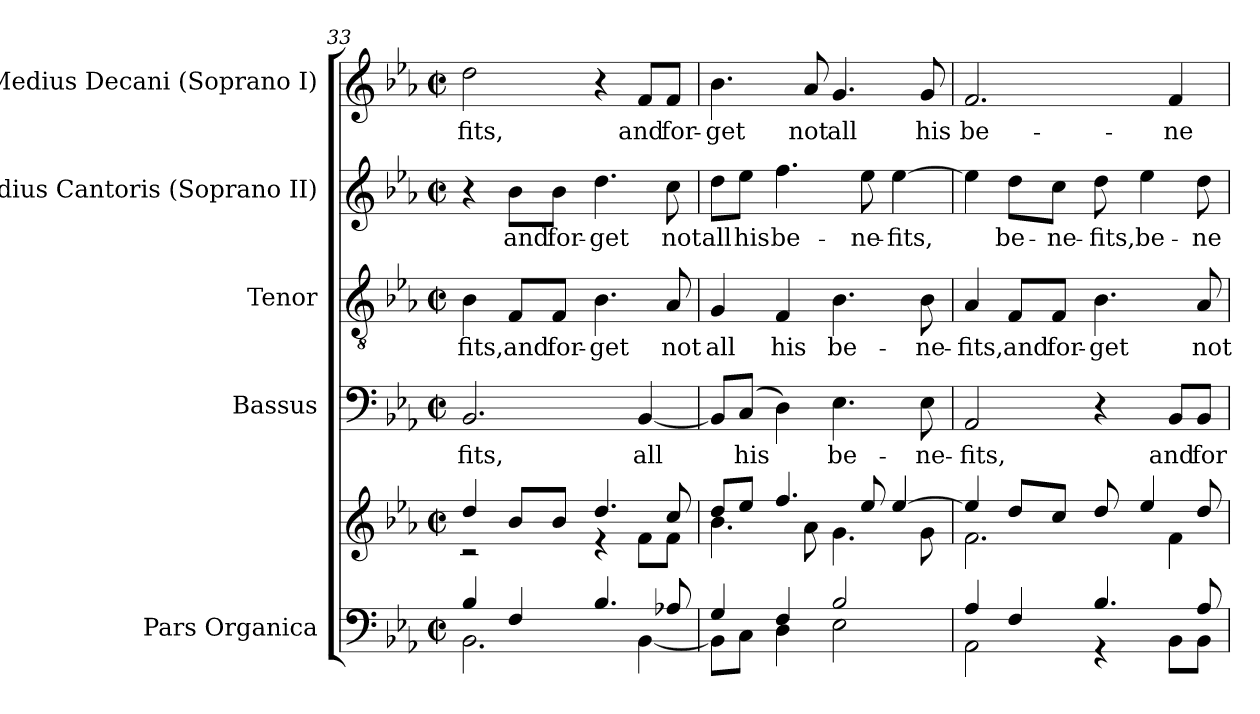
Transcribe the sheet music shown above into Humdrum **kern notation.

**kern	**kern	**kern	**text	**kern	**text	**kern	**text	**kern	**text
*part5	*part5	*part4	*part4	*part3	*part3	*part2	*part2	*part1	*part1
*staff6	*staff5	*staff4	*staff4	*staff3	*staff3	*staff2	*staff2	*staff1	*staff1
*I"Pars Organica	*	*I"Bassus	*	*I"Tenor	*	*I"Medius Cantoris (Soprano II)	*	*I"Medius Decani (Soprano I)	*
*clefF4	*clefG2	*clefF4	*	*clefGv2	*	*clefG2	*	*clefG2	*
*	*	*	*	*ITrd7c12	*	*	*	*	*
*k[b-e-a-]	*k[b-e-a-]	*k[b-e-a-]	*	*k[b-e-a-]	*	*k[b-e-a-]	*	*k[b-e-a-]	*
*E-:	*E-:	*E-:	*	*E-:	*	*E-:	*	*E-:	*
*M2/2	*M2/2	*M2/2	*	*M2/2	*	*M2/2	*	*M2/2	*
*met(c|)	*met(c|)	*met(c|)	*	*met(c|)	*	*met(c|)	*	*met(c|)	*
=33	=33	=33	=33	=33	=33	=33	=33	=33	=33
*^	*^	*	*	*	*	*	*	*	*
!	!	!	!	!	!LO:LY:b:color=#000000	!	!	!	!	!	!
!	!	!	!	!	!	!	!LO:LY:b:color=#000000	!	!	!	!
!	!	!	!	!	!	!	!	!	!	!	!LO:LY:b:color=#000000
4B-i/	2.BB-i\	4ddi/	2r	2.BB-i/	-fits,	4BB-i\	-fits,	4r	.	2ddi\	-fits,
!	!	!	!	!	!	!	!LO:LY:b:color=#000000	!	!	!	!
!	!	!	!	!	!	!	!	!	!LO:LY:b:color=#000000	!	!
4Fi/	.	8b-i/L	.	.	.	8FFi/L	and	8b-i\L	and	.	.
!	!	!	!	!	!	!	!LO:LY:b:color=#000000	!	!	!	!
!	!	!	!	!	!	!	!	!	!LO:LY:b:color=#000000	!	!
.	.	8b-i/J	.	.	.	8FFi/J	for-	8b-i\J	for-	.	.
!	!	!	!	!	!	!	!LO:LY:b:color=#000000	!	!	!	!
!	!	!	!	!	!	!	!	!	!LO:LY:b:color=#000000	!	!
4.B-i/	.	4.ddi/	4r	.	.	4.BB-i\	-get	4.ddi\	-get	4r	.
!	!	!	!	!	!LO:LY:b:color=#000000	!	!	!	!	!	!
!	!	!	!	!	!	!	!	!	!	!	!LO:LY:b:color=#000000
.	[4BB-i\	.	8fi\L	[4BB-i/	all	.	.	.	.	8fi/L	and
!	!	!	!	!	!	!	!LO:LY:b:color=#000000	!	!	!	!
!	!	!	!	!	!	!	!	!	!LO:LY:b:color=#000000	!	!
!	!	!	!	!	!	!	!	!	!	!	!LO:LY:b:color=#000000
8A-Xi/	.	8cci/	8fi\J	.	.	8AA-i/	not	8cci\	not	8fi/J	for-
=34	=34	=34	=34	=34	=34	=34	=34	=34	=34	=34	=34
!	!	!	!	!	!	!	!LO:LY:b:color=#000000	!	!	!	!
!	!	!	!	!	!	!	!	!	!LO:LY:b:color=#000000	!	!
!	!	!	!	!	!	!	!	!	!	!	!LO:LY:b:color=#000000
4Gi/	8BB-i\L]	8ddi/L	4.b-i\	8BB-i/L]	.	4GGi/	all	8ddi\L	all	4.b-i\	-get
!	!	!	!	!	!LO:LY:b:color=#000000	!	!	!	!	!	!
!	!	!	!	!	!	!	!	!	!LO:LY:b:color=#000000	!	!
.	8Ci\J	8ee-i/J	.	(8Ci/J	his	.	.	8ee-i\J	his	.	.
!	!	!	!	!	!	!	!LO:LY:b:color=#000000	!	!	!	!
!	!	!	!	!	!	!	!	!	!LO:LY:b:color=#000000	!	!
4Fi/	4Di\	4.ffi/	.	4Di\)	.	4FFi/	his	4.ffi\	be-	.	.
!	!	!	!	!	!	!	!	!	!	!	!LO:LY:b:color=#000000
.	.	.	8a-i\	.	.	.	.	.	.	8a-i/	not
!	!	!	!	!	!LO:LY:b:color=#000000	!	!	!	!	!	!
!	!	!	!	!	!	!	!LO:LY:b:color=#000000	!	!	!	!
!	!	!	!	!	!	!	!	!	!	!	!LO:LY:b:color=#000000
2B-i/	2E-i\	.	4.gi\	4.E-i\	be-	4.BB-i\	be-	.	.	4.gi/	all
!	!	!	!	!	!	!	!	!	!LO:LY:b:color=#000000	!	!
.	.	8ee-i/	.	.	.	.	.	8ee-i\	-ne-	.	.
!	!	!	!	!	!	!	!	!	!LO:LY:b:color=#000000	!	!
.	.	[4ee-i/	.	.	.	.	.	[4ee-i\	-fits,	.	.
!	!	!	!	!	!LO:LY:b:color=#000000	!	!	!	!	!	!
!	!	!	!	!	!	!	!LO:LY:b:color=#000000	!	!	!	!
!	!	!	!	!	!	!	!	!	!	!	!LO:LY:b:color=#000000
.	.	.	8gi\	8E-i\	-ne-	8BB-i\	-ne-	.	.	8gi/	his
=35	=35	=35	=35	=35	=35	=35	=35	=35	=35	=35	=35
!	!	!	!	!	!LO:LY:b:color=#000000	!	!	!	!	!	!
!	!	!	!	!	!	!	!LO:LY:b:color=#000000	!	!	!	!
!	!	!	!	!	!	!	!	!	!	!	!LO:LY:b:color=#000000
4A-i/	2AA-i\	4ee-i/]	2.fi\	2AA-i/	-fits,	4AA-i/	-fits,	4ee-i\]	.	2.fi/	be-
!	!	!	!	!	!	!	!LO:LY:b:color=#000000	!	!	!	!
!	!	!	!	!	!	!	!	!	!LO:LY:b:color=#000000	!	!
4Fi/	.	8ddi/L	.	.	.	8FFi/L	and	8ddi\L	be-	.	.
!	!	!	!	!	!	!	!LO:LY:b:color=#000000	!	!	!	!
!	!	!	!	!	!	!	!	!	!LO:LY:b:color=#000000	!	!
.	.	8cci/J	.	.	.	8FFi/J	for-	8cci\J	-ne-	.	.
!	!	!	!	!	!	!	!LO:LY:b:color=#000000	!	!	!	!
!	!	!	!	!	!	!	!	!	!LO:LY:b:color=#000000	!	!
4.B-i/	4r	8ddi/	.	4r	.	4.BB-i\	-get	8ddi\	-fits,	.	.
!	!	!	!	!	!	!	!	!	!LO:LY:b:color=#000000	!	!
.	.	4ee-i/	.	.	.	.	.	4ee-i\	be-	.	.
!	!	!	!	!	!LO:LY:b:color=#000000	!	!	!	!	!	!
!	!	!	!	!	!	!	!	!	!	!	!LO:LY:b:color=#000000
.	8BB-i\L	.	4fi\	8BB-i/L	and	.	.	.	.	4fi/	-ne-
!	!	!	!	!	!LO:LY:b:color=#000000	!	!	!	!	!	!
!	!	!	!	!	!	!	!LO:LY:b:color=#000000	!	!	!	!
!	!	!	!	!	!	!	!	!	!LO:LY:b:color=#000000	!	!
8A-i/	8BB-i\J	8ddi/	.	8BB-i/J	for-	8AA-i/	not	8ddi\	-ne-	.	.
*v	*v	*	*	*	*	*	*	*	*	*	*
*	*v	*v	*	*	*	*	*	*	*	*
=	=	=	=	=	=	=	=	=	=
*-	*-	*-	*-	*-	*-	*-	*-	*-	*-
